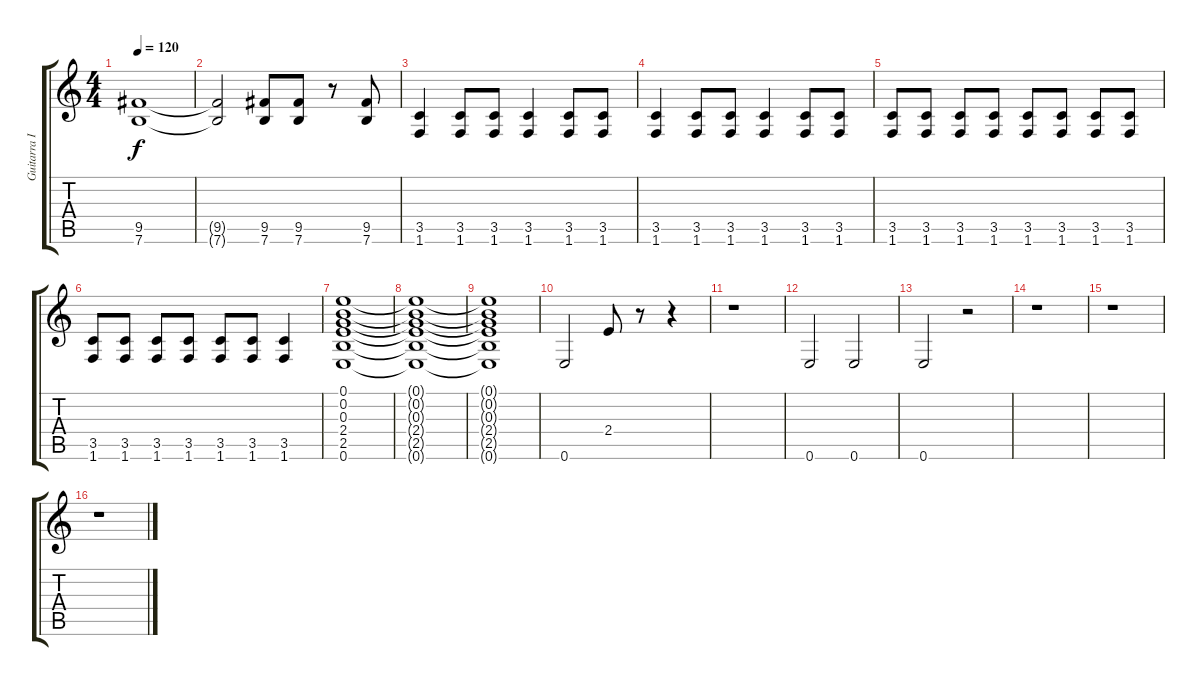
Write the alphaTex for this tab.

\track ("Guitarra III" "Guitarra I") {instrument distortionguitar}
\staff {score tabs}
\tuning (E4 B3 G3 D3 A2 E2) {hide}
\ts (4 4)
\tempo 120
\clef g2
\ks c
(9.5 7.6).1{dy f} |
(9.5{t} 7.6{t}).2 (9.5 7.6).8 (9.5 7.6).8 r.8 (9.5 7.6).8 |
(3.5 1.6).4 (3.5 1.6).8 (3.5 1.6).8 (3.5 1.6).4 (3.5 1.6).8 (3.5 1.6).8 |
(3.5 1.6).4 (3.5 1.6).8 (3.5 1.6).8 (3.5 1.6).4 (3.5 1.6).8 (3.5 1.6).8 |
(3.5 1.6).8 (3.5 1.6).8 (3.5 1.6).8 (3.5 1.6).8 (3.5 1.6).8 (3.5 1.6).8 (3.5 1.6).8 (3.5 1.6).8 |
(3.5 1.6).8 (3.5 1.6).8 (3.5 1.6).8 (3.5 1.6).8 (3.5 1.6).8 (3.5 1.6).8 (3.5 1.6).4 |
(0.1 0.2 0.3 2.4 2.5 0.6).1 |
(0.1{t} 0.2{t} 0.3{t} 2.4{t} 2.5{t} 0.6{t}).1 |
(0.1{t} 0.2{t} 0.3{t} 2.4{t} 2.5{t} 0.6{t}).1 |
0.6.2 2.4.8 r.8 r.4 |
r.1 |
0.6.2 0.6.2 |
0.6.2 r.2 |
r.1 |
r.1 |
r.1
